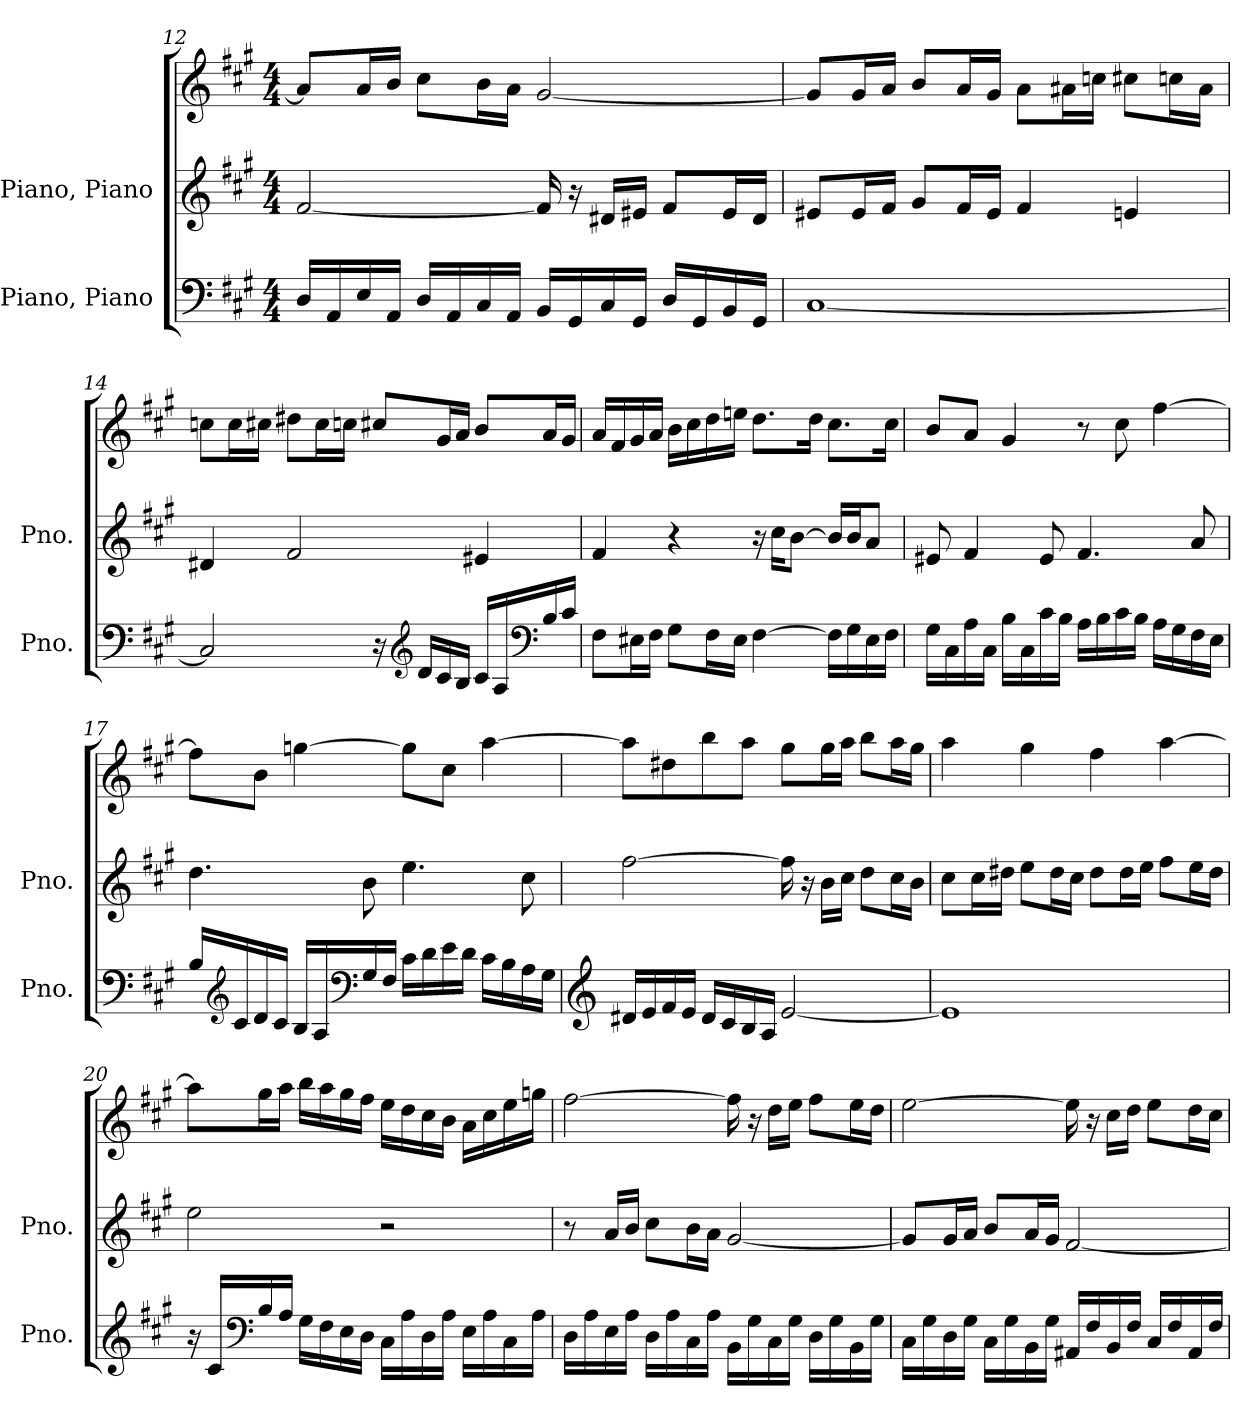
**kern	**kern	**kern
*part2	*part1	*part1
*staff3	*staff2	*staff1
*I"Piano, Piano	*I"Piano, Piano	*
*I'Pno.	*I'Pno.	*
*clefF4	*clefG2	*clefG2
*k[f#c#g#]	*k[f#c#g#]	*k[f#c#g#]
*M4/4	*M4/4	*M4/4
=12	=12	=12
16D/LL	[2f#/	8a/L]
16AA/	.	.
16E/	.	16a/L
16AA/JJ	.	16b/JJ
16D/LL	.	8cc#\L
16AA/	.	.
16C#/	.	16b\L
16AA/JJ	.	16a\JJ
16BB/LL	16f#/]	[2g#/
16GG#/	16r	.
16C#/	16d#X/LL	.
16GG#/JJ	16e#X/JJ	.
16D/LL	8f#/L	.
16GG#/	.	.
16BB/	16e#/L	.
16GG#/JJ	16d#/JJ	.
!!LO:LB:g=z
=13	=13	=13
[1C#	8e#X/L	8g#/L]
.	16e#/L	16g#/L
.	16f#/JJ	16a/JJ
.	8g#/L	8b/L
.	16f#/L	16a/L
.	16e#/JJ	16g#/JJ
.	4f#/	8a\L
.	.	16a#X\L
.	.	16ccn\JJ
.	4en/	8cc#X\L
.	.	16ccn\L
.	.	16a#\JJ
=14	=14	=14
2C#/]	4d#X/	8ccn\L
.	.	16cc\L
.	.	16cc#X\JJ
.	2f#/	8dd#X\L
.	.	16cc#\L
.	.	16ccn\JJ
16r	.	8cc#X/L
*clefG2	*	*
16d/LL	.	.
16c#/	.	16g#/L
16B/JJ	.	16a/JJ
16c#/LL	4e#X/	8b/L
16A/	.	.
*clefF4	*	*
16B/	.	16a/L
16c#/JJ	.	16g#/JJ
!!LO:LB:g=z
=15	=15	=15
8F#\L	4f#/	16a/LL
.	.	16f#/
16E#X\L	.	16g#/
16F#\JJ	.	16a/JJ
8G#\L	4r	16b\LL
.	.	16cc#\
16F#\L	.	16dd\
16E#\JJ	.	16een\JJ
[4F#\	16r	8.dd\L
.	16cc#\KL	.
.	[8b\J	.
.	.	16dd\Jk
16F#\LL]	16b/LL]	8.cc#\L
16G#\	16b/J	.
16E#\	8a/J	.
16F#\JJ	.	16cc#\Jk
=16	=16	=16
16G#\LL	8e#X/	8b/L
16C#\	.	.
16A\	4f#/	8a/J
16C#\JJ	.	.
16B\LL	.	4g#/
16C#\	.	.
16c#\	8e#/	.
16B\JJ	.	.
16A\LL	4.f#/	8r
16B\	.	.
16c#\	.	8cc#\
16B\JJ	.	.
16A\LL	.	[4ff#\
16G#\	.	.
16F#\	8a/	.
16E\JJ	.	.
!!LO:PB:g=z
=17	=17	=17
16B/LL	4.dd\	8ff#\L]
*clefG2	*	*
16c#/	.	.
16d/	.	8b\J
16c#/JJ	.	.
16B/LL	.	[4ggn\
16A/	.	.
*clefF4	*	*
16G#/	8b\	.
16F#/JJ	.	.
16c#\LL	4.ee\	8gg\L]
16d\	.	.
16e\	.	8cc#\J
16d\JJ	.	.
16c#\LL	.	[4aa\
16B\	.	.
16A\	8cc#\	.
16G#\JJ	.	.
=18	=18	=18
*clefG2	*	*
16d#X/LL	[2ff#\	8aa\L]
16e/	.	.
16f#/	.	8dd#X\
16e/JJ	.	.
16d#/LL	.	8bb\
16c#/	.	.
16B/	.	8aa\J
16A/JJ	.	.
[2e/	16ff#\]	8gg#\L
.	16r	.
.	16b\LL	16gg#\L
.	16cc#\JJ	16aa\JJ
.	8dd\L	8bb\L
.	16cc#\L	16aa\L
.	16b\JJ	16gg#\JJ
!!LO:LB:g=z
=19	=19	=19
1e]	8cc#\L	4aa\
.	16cc#\L	.
.	16dd#X\JJ	.
.	8ee\L	4gg#\
.	16dd#\L	.
.	16cc#\JJ	.
.	8dd#\L	4ff#\
.	16dd#\L	.
.	16ee\JJ	.
.	8ff#\L	[4aa\
.	16ee\L	.
.	16dd#\JJ	.
=20	=20	=20
16r	2ee\	8aa\L]
16c#/LL	.	.
*clefF4	*	*
16B/	.	16gg#\L
16A/JJ	.	16aa\JJ
16G#\LL	.	16bb\LL
16F#\	.	16aa\
16E\	.	16gg#\
16D\JJ	.	16ff#\JJ
16C#\LL	2r	16ee\LL
16A\	.	16dd\
16D\	.	16cc#\
16A\JJ	.	16b\JJ
16E\LL	.	16a\LL
16A\	.	16cc#\
16C#\	.	16ee\
16A\JJ	.	16ggn\JJ
!!LO:LB:g=z
=21	=21	=21
16D\LL	8r	[2ff#\
16A\	.	.
16E\	16a/LL	.
16A\JJ	16b/JJ	.
16D\LL	8cc#\L	.
16A\	.	.
16C#\	16b\L	.
16A\JJ	16a\JJ	.
16BB\LL	[2g#/	16ff#\]
16G#\	.	16r
16C#\	.	16dd\LL
16G#\JJ	.	16ee\JJ
16D\LL	.	8ff#\L
16G#\	.	.
16BB\	.	16ee\L
16G#\JJ	.	16dd\JJ
=22	=22	=22
16C#\LL	8g#/L]	[2ee\
16G#\	.	.
16D\	16g#/L	.
16G#\JJ	16a/JJ	.
16C#\LL	8b/L	.
16G#\	.	.
16BB\	16a/L	.
16G#\JJ	16g#/JJ	.
16AA#X/LL	[2f#/	16ee\]
16F#/	.	16r
16BB/	.	16cc#\LL
16F#/JJ	.	16dd\JJ
16C#/LL	.	8ee\L
16F#/	.	.
16AA#/	.	16dd\L
16F#/JJ	.	16cc#\JJ
=	=	=
*-	*-	*-
